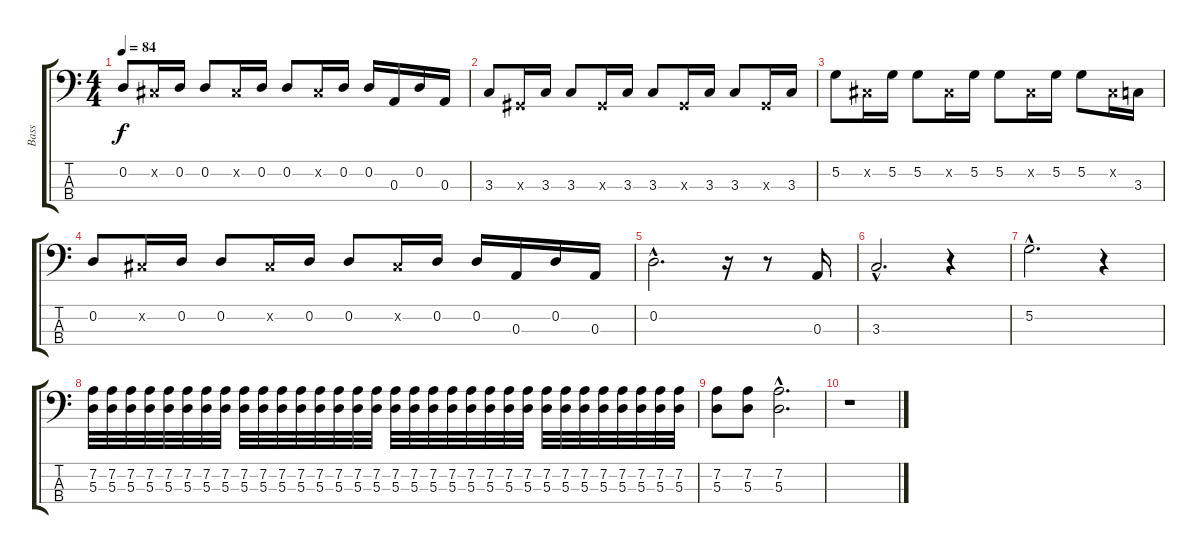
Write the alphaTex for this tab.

\track ("Bass" "Bass") {instrument electricbassfinger}
\staff {score tabs}
\tuning (G2 D2 A1 E1) {hide}
\ts (4 4)
\tempo 84
\clef f4
\ks c
0.2.8{dy f} -1.2{x}.16 0.2.16 0.2.8 -1.2{x}.16 0.2.16 0.2.8 -1.2{x}.16 0.2.16 0.2.16 0.3.16 0.2.16 0.3.16 |
3.3.8 -1.3{x}.16 3.3.16 3.3.8 -1.3{x}.16 3.3.16 3.3.8 -1.3{x}.16 3.3.16 3.3.8 -1.3{x}.16 3.3.16 |
5.2.8 -1.2{x}.16 5.2.16 5.2.8 -1.2{x}.16 5.2.16 5.2.8 -1.2{x}.16 5.2.16 5.2.8 -1.2{x}.16 3.3.16 |
0.2.8 -1.2{x}.16 0.2.16 0.2.8 -1.2{x}.16 0.2.16 0.2.8 -1.2{x}.16 0.2.16 0.2.16 0.3.16 0.2.16 0.3.16 |
0.2{hac}.2{d} r.16 r.8 0.3.16 |
3.3{hac}.2{d} r.4 |
5.2{hac}.2{d} r.4 |
(7.2 5.3).32 (7.2 5.3).32 (7.2 5.3).32 (7.2 5.3).32 (7.2 5.3).32 (7.2 5.3).32 (7.2 5.3).32 (7.2 5.3).32 (7.2 5.3).32 (7.2 5.3).32 (7.2 5.3).32 (7.2 5.3).32 (7.2 5.3).32 (7.2 5.3).32 (7.2 5.3).32 (7.2 5.3).32 (7.2 5.3).32 (7.2 5.3).32 (7.2 5.3).32 (7.2 5.3).32 (7.2 5.3).32 (7.2 5.3).32 (7.2 5.3).32 (7.2 5.3).32 (7.2 5.3).32 (7.2 5.3).32 (7.2 5.3).32 (7.2 5.3).32 (7.2 5.3).32 (7.2 5.3).32 (7.2 5.3).32 (7.2 5.3).32 |
(7.2 5.3).8 (7.2 5.3).8 (7.2{hac} 5.3{hac}).2{d} |
r.1
